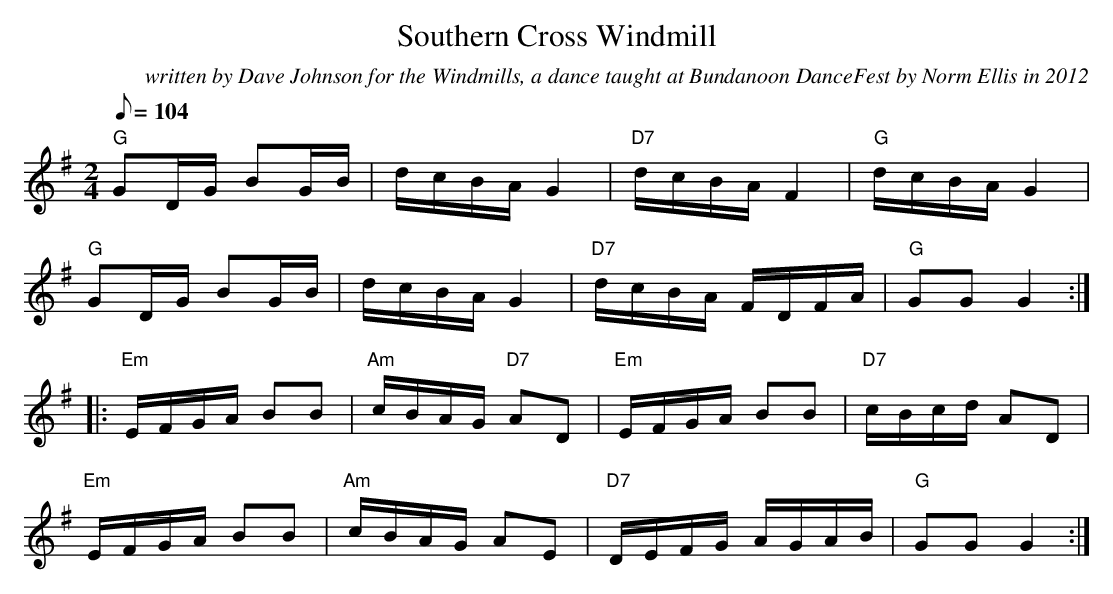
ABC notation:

X:1
T:Southern Cross Windmill
C:written by Dave Johnson for the Windmills, a dance taught at Bundanoon DanceFest by Norm Ellis in 2012
M:2/4
L:1/8
Q:104
K:G
"G"GD/G/ BG/B/|d/c/B/A/ G2|"D7"d/c/B/A/ F2|"G"d/c/B/A/ G2|
"G"GD/G/ BG/B/|d/c/B/A/ G2|"D7"d/c/B/A/ F/D/F/A/|"G"GG G2:|
|:"Em"E/F/G/A/ BB|"Am"c/B/A/G/ "D7"AD|"Em"E/F/G/A/ BB|"D7"c/B/c/d/ AD|
"Em"E/F/G/A/ BB|"Am"c/B/A/G/ AE|"D7"D/E/F/G/ A/G/A/B/|"G"GG G2:|
